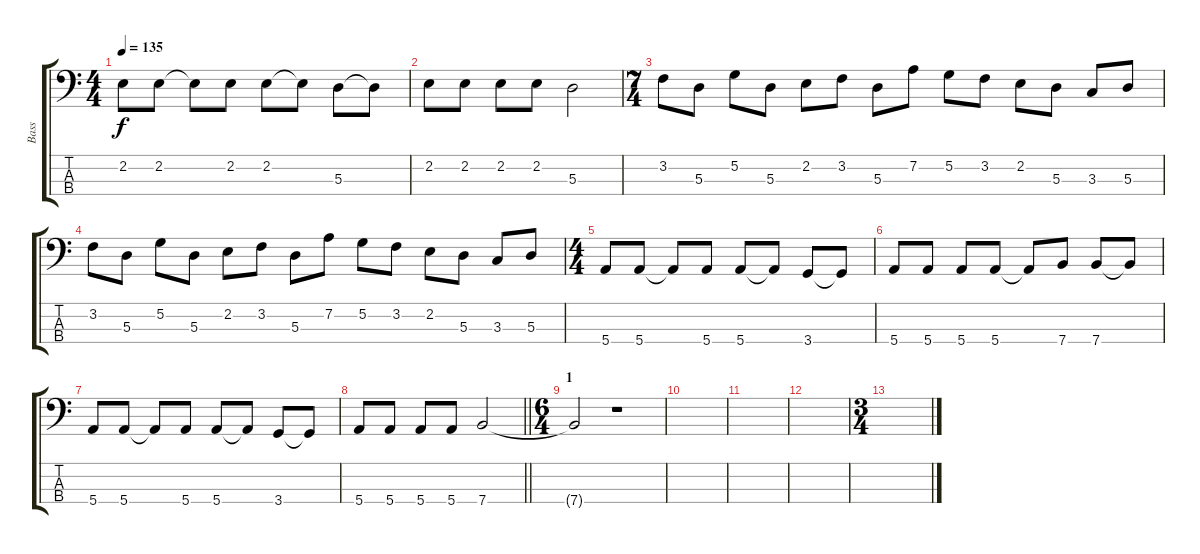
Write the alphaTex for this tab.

\track ("Bass" "Bass") {instrument electricbassfinger}
\staff {score tabs}
\tuning (G2 D2 A1 E1) {hide}
\ts (4 4)
\tempo 135
\clef f4
\ks c
2.2.8{dy f} 2.2.8 2.2{t}.8 2.2.8 2.2.8 2.2{t}.8 5.3.8 5.3{t}.8 |
2.2.8 2.2.8 2.2.8 2.2.8 5.3.2 |
\ts (7 4)
3.2.8 5.3.8 5.2.8 5.3.8 2.2.8 3.2.8 5.3.8 7.2.8 5.2.8 3.2.8 2.2.8 5.3.8 3.3.8 5.3.8 |
3.2.8 5.3.8 5.2.8 5.3.8 2.2.8 3.2.8 5.3.8 7.2.8 5.2.8 3.2.8 2.2.8 5.3.8 3.3.8 5.3.8 |
\ts (4 4)
5.4.8 5.4.8 5.4{t}.8 5.4.8 5.4.8 5.4{t}.8 3.4.8 3.4{t}.8 |
5.4.8 5.4.8 5.4.8 5.4.8 5.4{t}.8 7.4.8 7.4.8 7.4{t}.8 |
5.4.8 5.4.8 5.4{t}.8 5.4.8 5.4.8 5.4{t}.8 3.4.8 3.4{t}.8 |
\barLineRight lightlight
5.4.8 5.4.8 5.4.8 5.4.8 7.4.2 |
\ts (6 4)
\section ("" "1")
7.4{t}.2 r.1 |
|
|
|
\ts (3 4)
